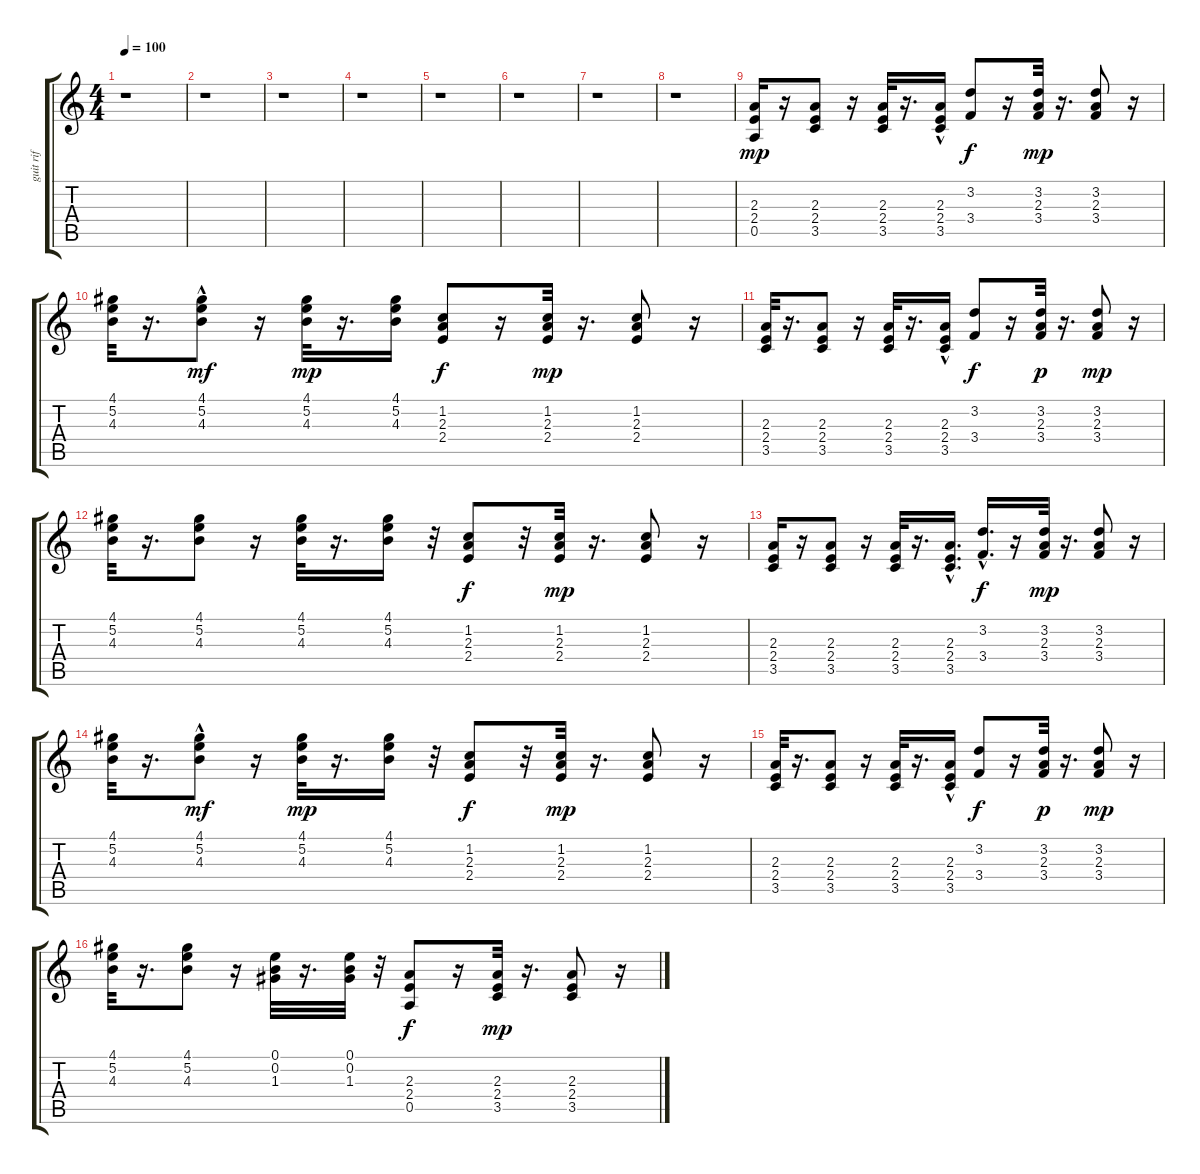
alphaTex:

\track ("guit rif" "guit rif") {instrument acousticguitarnylon}
\staff {score tabs}
\tuning (E4 B3 G3 D3 A2 E2) {hide}
\ts (4 4)
\tempo 100
\clef g2
\ks c
r.1{dy mp instrument acousticguitarnylon} |
r.1 |
r.1 |
r.1 |
r.1 |
r.1 |
r.1 |
r.1 |
(2.3 2.4 0.5).16{balance 7 instrument acousticguitarnylon} r.16 (2.3 2.4 3.5).8 r.16 (2.3 2.4 3.5).32 r.16{d} (2.3{hac} 2.4 3.5).16 (3.2 3.4).8{dy f} r.16 (3.2 2.3 3.4).32{dy mp} r.16{d} (3.2 2.3 3.4).8 r.16 |
(4.1 5.2 4.3).32 r.16{d} (4.1 5.2{hac} 4.3).8{dy mf} r.16 (4.1 5.2 4.3).32{dy mp} r.16{d} (4.1 5.2 4.3).16 (1.2 2.3 2.4).8{dy f} r.16 (1.2 2.3 2.4).32{dy mp} r.16{d} (1.2 2.3 2.4).8 r.16 |
(2.3 2.4 3.5).32 r.16{d} (2.3 2.4 3.5).8 r.16 (2.3 2.4 3.5).32 r.16{d} (2.3{hac} 2.4 3.5).16 (3.2 3.4).8{dy f} r.16 (3.2 2.3 3.4).32{dy p} r.16{d} (3.2 2.3 3.4).8{dy mp} r.16 |
(4.1 5.2 4.3).32 r.16{d} (4.1 5.2 4.3).8 r.16 (4.1 5.2 4.3).32 r.16{d} (4.1 5.2 4.3).16 r.32 (1.2 2.3 2.4).8{dy f} r.32 (1.2 2.3 2.4).32{dy mp} r.16{d} (1.2 2.3 2.4).8 r.16 |
(2.3 2.4 3.5).16 r.16 (2.3 2.4 3.5).8 r.16 (2.3 2.4 3.5).32 r.16{d} (2.3{hac} 2.4 3.5).16{d} (3.2{hac} 3.4{hac}).16{d dy f} r.16 (3.2 2.3 3.4).32{dy mp} r.16{d} (3.2 2.3 3.4).8 r.16 |
(4.1 5.2 4.3).32 r.16{d} (4.1 5.2{hac} 4.3).8{dy mf} r.16 (4.1 5.2 4.3).32{dy mp} r.16{d} (4.1 5.2 4.3).16 r.32 (1.2 2.3 2.4).8{dy f} r.32 (1.2 2.3 2.4).32{dy mp} r.16{d} (1.2 2.3 2.4).8 r.16 |
(2.3 2.4 3.5).32 r.16{d} (2.3 2.4 3.5).8 r.16 (2.3 2.4 3.5).32 r.16{d} (2.3{hac} 2.4 3.5).16 (3.2 3.4).8{dy f} r.16 (3.2 2.3 3.4).32{dy p} r.16{d} (3.2 2.3 3.4).8{dy mp} r.16 |
(4.1 5.2 4.3).32 r.16{d} (4.1 5.2 4.3).8 r.16 (0.1 0.2 1.3).32 r.16{d} (0.1 0.2 1.3).32 r.32 (2.3 2.4 0.5).8{dy f} r.16 (2.3 2.4 3.5).32{dy mp} r.16{d} (2.3 2.4 3.5).8 r.16
